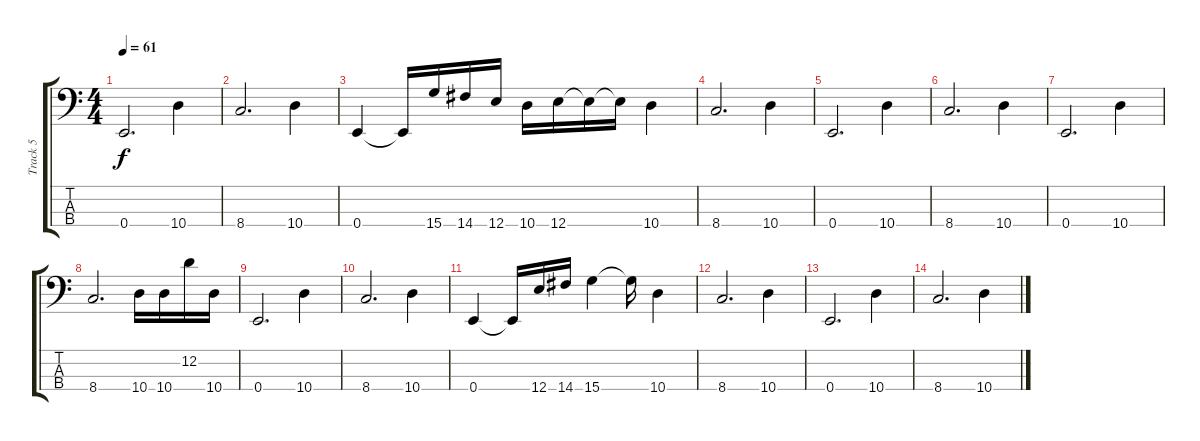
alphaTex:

\track ("Track 5" "Track 5") {instrument electricbassfinger}
\staff {score tabs}
\tuning (G2 D2 A1 E1) {hide}
\ts (4 4)
\tempo 61
\clef f4
\ks c
0.4.2{d dy f} 10.4.4 |
8.4.2{d} 10.4.4 |
0.4.4 0.4{t}.16 15.4.16 14.4.16 12.4.16 10.4.16 12.4.16 12.4{t}.16 12.4{t}.16 10.4.4 |
8.4.2{d} 10.4.4 |
0.4.2{d} 10.4.4 |
8.4.2{d} 10.4.4 |
0.4.2{d} 10.4.4 |
8.4.2{d} 10.4.16 10.4.16 12.2.16 10.4.16 |
0.4.2{d} 10.4.4 |
8.4.2{d} 10.4.4 |
0.4.4 0.4{t}.16 12.4.16 14.4.16 15.4.4 15.4{t}.16 10.4.4 |
8.4.2{d} 10.4.4 |
0.4.2{d} 10.4.4 |
8.4.2{d} 10.4.4
